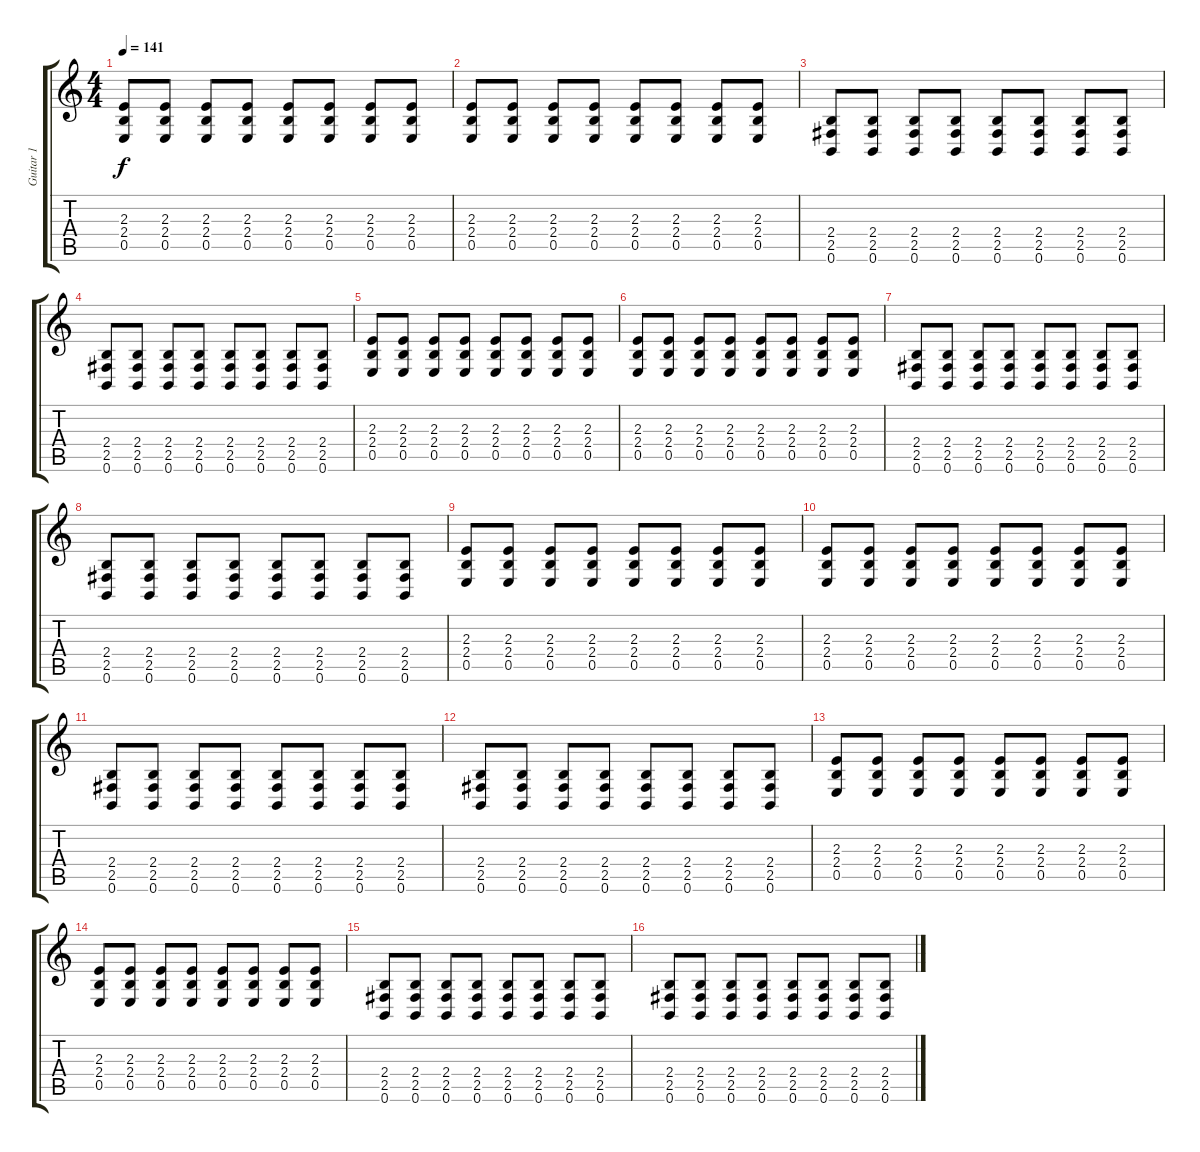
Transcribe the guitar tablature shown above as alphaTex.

\track ("Guitar 1" "Guitar 1") {instrument distortionguitar}
\staff {score tabs}
\tuning (B3 Gb3 D3 A2 E2 B1) {hide}
\ts (4 4)
\tempo 141
\clef g2
\ks c
(2.3 2.4 0.5).8{dy f instrument distortionguitar} (2.3 2.4 0.5).8 (2.3 2.4 0.5).8 (2.3 2.4 0.5).8 (2.3 2.4 0.5).8 (2.3 2.4 0.5).8 (2.3 2.4 0.5).8 (2.3 2.4 0.5).8 |
(2.3 2.4 0.5).8 (2.3 2.4 0.5).8 (2.3 2.4 0.5).8 (2.3 2.4 0.5).8 (2.3 2.4 0.5).8 (2.3 2.4 0.5).8 (2.3 2.4 0.5).8 (2.3 2.4 0.5).8 |
(2.4 2.5 0.6).8 (2.4 2.5 0.6).8 (2.4 2.5 0.6).8 (2.4 2.5 0.6).8 (2.4 2.5 0.6).8 (2.4 2.5 0.6).8 (2.4 2.5 0.6).8 (2.4 2.5 0.6).8 |
(2.4 2.5 0.6).8 (2.4 2.5 0.6).8 (2.4 2.5 0.6).8 (2.4 2.5 0.6).8 (2.4 2.5 0.6).8 (2.4 2.5 0.6).8 (2.4 2.5 0.6).8 (2.4 2.5 0.6).8 |
(2.3 2.4 0.5).8 (2.3 2.4 0.5).8 (2.3 2.4 0.5).8 (2.3 2.4 0.5).8 (2.3 2.4 0.5).8 (2.3 2.4 0.5).8 (2.3 2.4 0.5).8 (2.3 2.4 0.5).8 |
(2.3 2.4 0.5).8 (2.3 2.4 0.5).8 (2.3 2.4 0.5).8 (2.3 2.4 0.5).8 (2.3 2.4 0.5).8 (2.3 2.4 0.5).8 (2.3 2.4 0.5).8 (2.3 2.4 0.5).8 |
(2.4 2.5 0.6).8 (2.4 2.5 0.6).8 (2.4 2.5 0.6).8 (2.4 2.5 0.6).8 (2.4 2.5 0.6).8 (2.4 2.5 0.6).8 (2.4 2.5 0.6).8 (2.4 2.5 0.6).8 |
(2.4 2.5 0.6).8 (2.4 2.5 0.6).8 (2.4 2.5 0.6).8 (2.4 2.5 0.6).8 (2.4 2.5 0.6).8 (2.4 2.5 0.6).8 (2.4 2.5 0.6).8 (2.4 2.5 0.6).8 |
(2.3 2.4 0.5).8 (2.3 2.4 0.5).8 (2.3 2.4 0.5).8 (2.3 2.4 0.5).8 (2.3 2.4 0.5).8 (2.3 2.4 0.5).8 (2.3 2.4 0.5).8 (2.3 2.4 0.5).8 |
(2.3 2.4 0.5).8 (2.3 2.4 0.5).8 (2.3 2.4 0.5).8 (2.3 2.4 0.5).8 (2.3 2.4 0.5).8 (2.3 2.4 0.5).8 (2.3 2.4 0.5).8 (2.3 2.4 0.5).8 |
(2.4 2.5 0.6).8 (2.4 2.5 0.6).8 (2.4 2.5 0.6).8 (2.4 2.5 0.6).8 (2.4 2.5 0.6).8 (2.4 2.5 0.6).8 (2.4 2.5 0.6).8 (2.4 2.5 0.6).8 |
(2.4 2.5 0.6).8 (2.4 2.5 0.6).8 (2.4 2.5 0.6).8 (2.4 2.5 0.6).8 (2.4 2.5 0.6).8 (2.4 2.5 0.6).8 (2.4 2.5 0.6).8 (2.4 2.5 0.6).8 |
(2.3 2.4 0.5).8 (2.3 2.4 0.5).8 (2.3 2.4 0.5).8 (2.3 2.4 0.5).8 (2.3 2.4 0.5).8 (2.3 2.4 0.5).8 (2.3 2.4 0.5).8 (2.3 2.4 0.5).8 |
(2.3 2.4 0.5).8 (2.3 2.4 0.5).8 (2.3 2.4 0.5).8 (2.3 2.4 0.5).8 (2.3 2.4 0.5).8 (2.3 2.4 0.5).8 (2.3 2.4 0.5).8 (2.3 2.4 0.5).8 |
(2.4 2.5 0.6).8 (2.4 2.5 0.6).8 (2.4 2.5 0.6).8 (2.4 2.5 0.6).8 (2.4 2.5 0.6).8 (2.4 2.5 0.6).8 (2.4 2.5 0.6).8 (2.4 2.5 0.6).8 |
(2.4 2.5 0.6).8 (2.4 2.5 0.6).8 (2.4 2.5 0.6).8 (2.4 2.5 0.6).8 (2.4 2.5 0.6).8 (2.4 2.5 0.6).8 (2.4 2.5 0.6).8 (2.4 2.5 0.6).8
